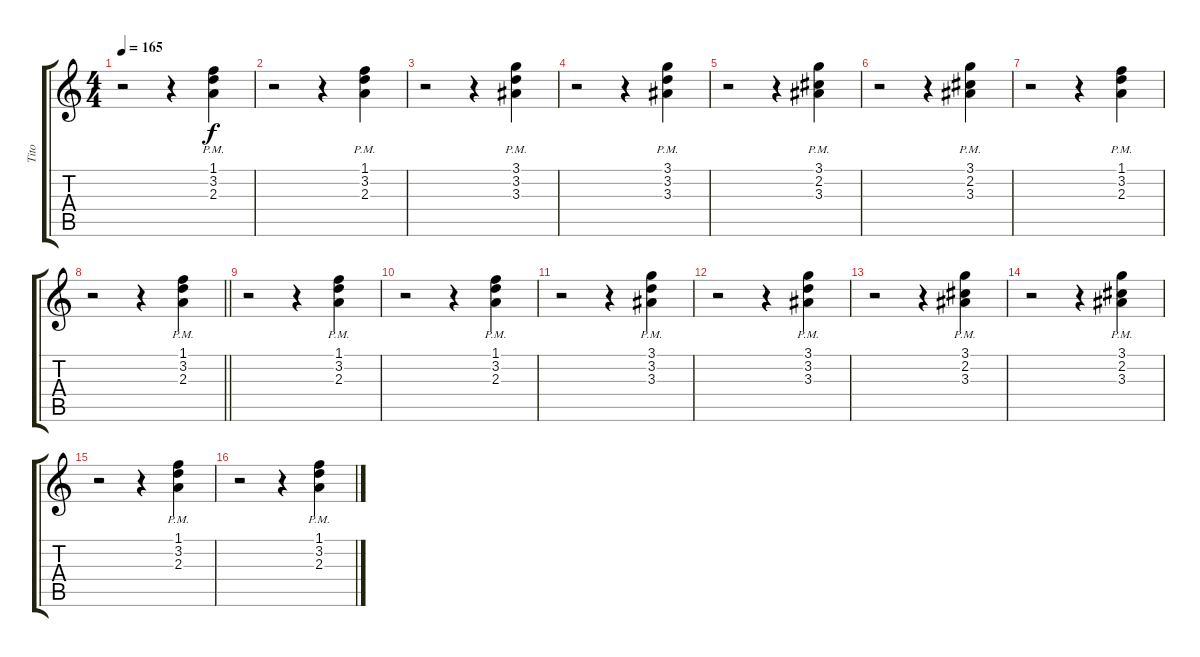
\track ("Tito" "Tito") {instrument electricguitarclean}
\staff {score tabs}
\tuning (E4 B3 G3 D3 A2 E2) {hide}
\ts (4 4)
\tempo 165
\clef g2
\ks c
r.2{dy f} r.4 (1.1 3.2 2.3{pm}).4 |
r.2 r.4 (1.1 3.2 2.3{pm}).4 |
r.2 r.4 (3.1 3.2 3.3{pm}).4 |
r.2 r.4 (3.1 3.2 3.3{pm}).4 |
r.2 r.4 (3.1 2.2 3.3{pm}).4 |
r.2 r.4 (3.1 2.2 3.3{pm}).4 |
r.2 r.4 (1.1 3.2 2.3{pm}).4 |
\barLineRight lightlight
r.2 r.4 (1.1 3.2 2.3{pm}).4 |
r.2 r.4 (1.1 3.2 2.3{pm}).4 |
r.2 r.4 (1.1 3.2 2.3{pm}).4 |
r.2 r.4 (3.1 3.2 3.3{pm}).4 |
r.2 r.4 (3.1 3.2 3.3{pm}).4 |
r.2 r.4 (3.1 2.2 3.3{pm}).4 |
r.2 r.4 (3.1 2.2 3.3{pm}).4 |
r.2 r.4 (1.1 3.2 2.3{pm}).4 |
r.2 r.4 (1.1 3.2 2.3{pm}).4
